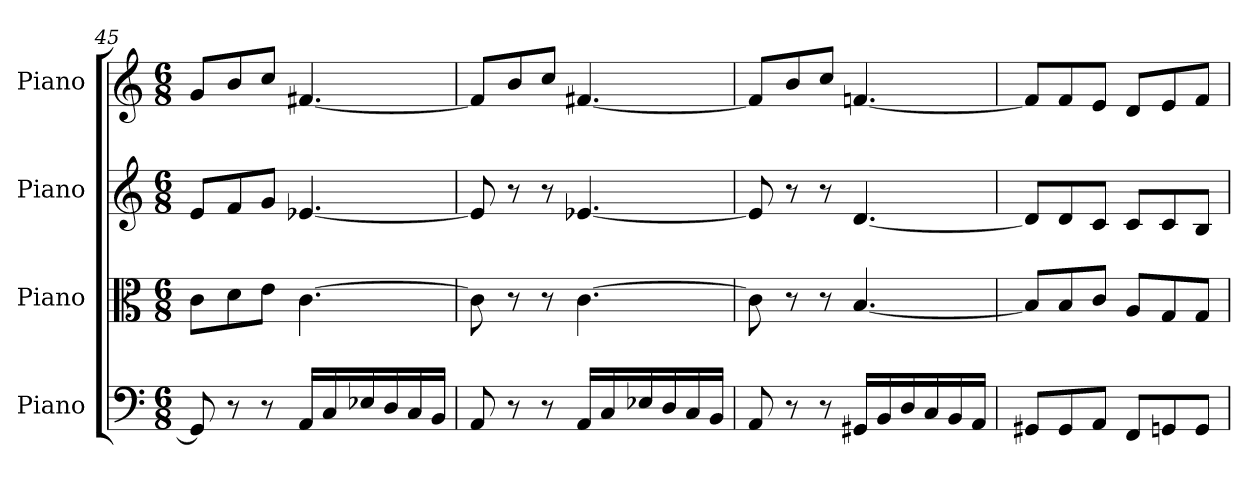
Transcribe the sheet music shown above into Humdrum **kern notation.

**kern	**kern	**kern	**kern
*part4	*part3	*part2	*part1
*staff4	*staff3	*staff2	*staff1
*I"Piano	*I"Piano	*I"Piano	*I"Piano
*I'Pno	*I'Pno	*I'Pno	*I'Pno
*clefF4	*clefC3	*clefG2	*clefG2
*k[]	*k[]	*k[]	*k[]
*M6/8	*M6/8	*M6/8	*M6/8
=45	=45	=45	=45
8GG/]	8c\L	8e/L	8g/L
8r	8d\	8f/	8b/
8r	8e\J	8g/J	8cc/J
16AA/LL	[4.c\	[4.e-X/	[4.f#X/
16C/	.	.	.
16E-X/	.	.	.
16D/	.	.	.
16C/	.	.	.
16BB/JJ	.	.	.
=46	=46	=46	=46
8AA/	8c\]	8e-/]	8f#/L]
8r	8r	8r	8b/
8r	8r	8r	8cc/J
16AA/LL	[4.c\	[4.e-X/	[4.f#X/
16C/	.	.	.
16E-X/	.	.	.
16D/	.	.	.
16C/	.	.	.
16BB/JJ	.	.	.
!!LO:PB:g=z
=47	=47	=47	=47
8AA/	8c\]	8e-/]	8f#/L]
8r	8r	8r	8b/
8r	8r	8r	8cc/J
16GG#X/LL	[4.B/	[4.d/	[4.fn/
16BB/	.	.	.
16D/	.	.	.
16C/	.	.	.
16BB/	.	.	.
16AA/JJ	.	.	.
=48	=48	=48	=48
8GG#X/L	8B/L]	8d/L]	8f/L]
8GG#/	8B/	8d/	8f/
8AA/J	8c/J	8c/J	8e/J
8FF/L	8A/L	8c/L	8d/L
8GGn/	8G/	8c/	8e/
8GG/J	8G/J	8B/J	8f/J
=	=	=	=
*-	*-	*-	*-
